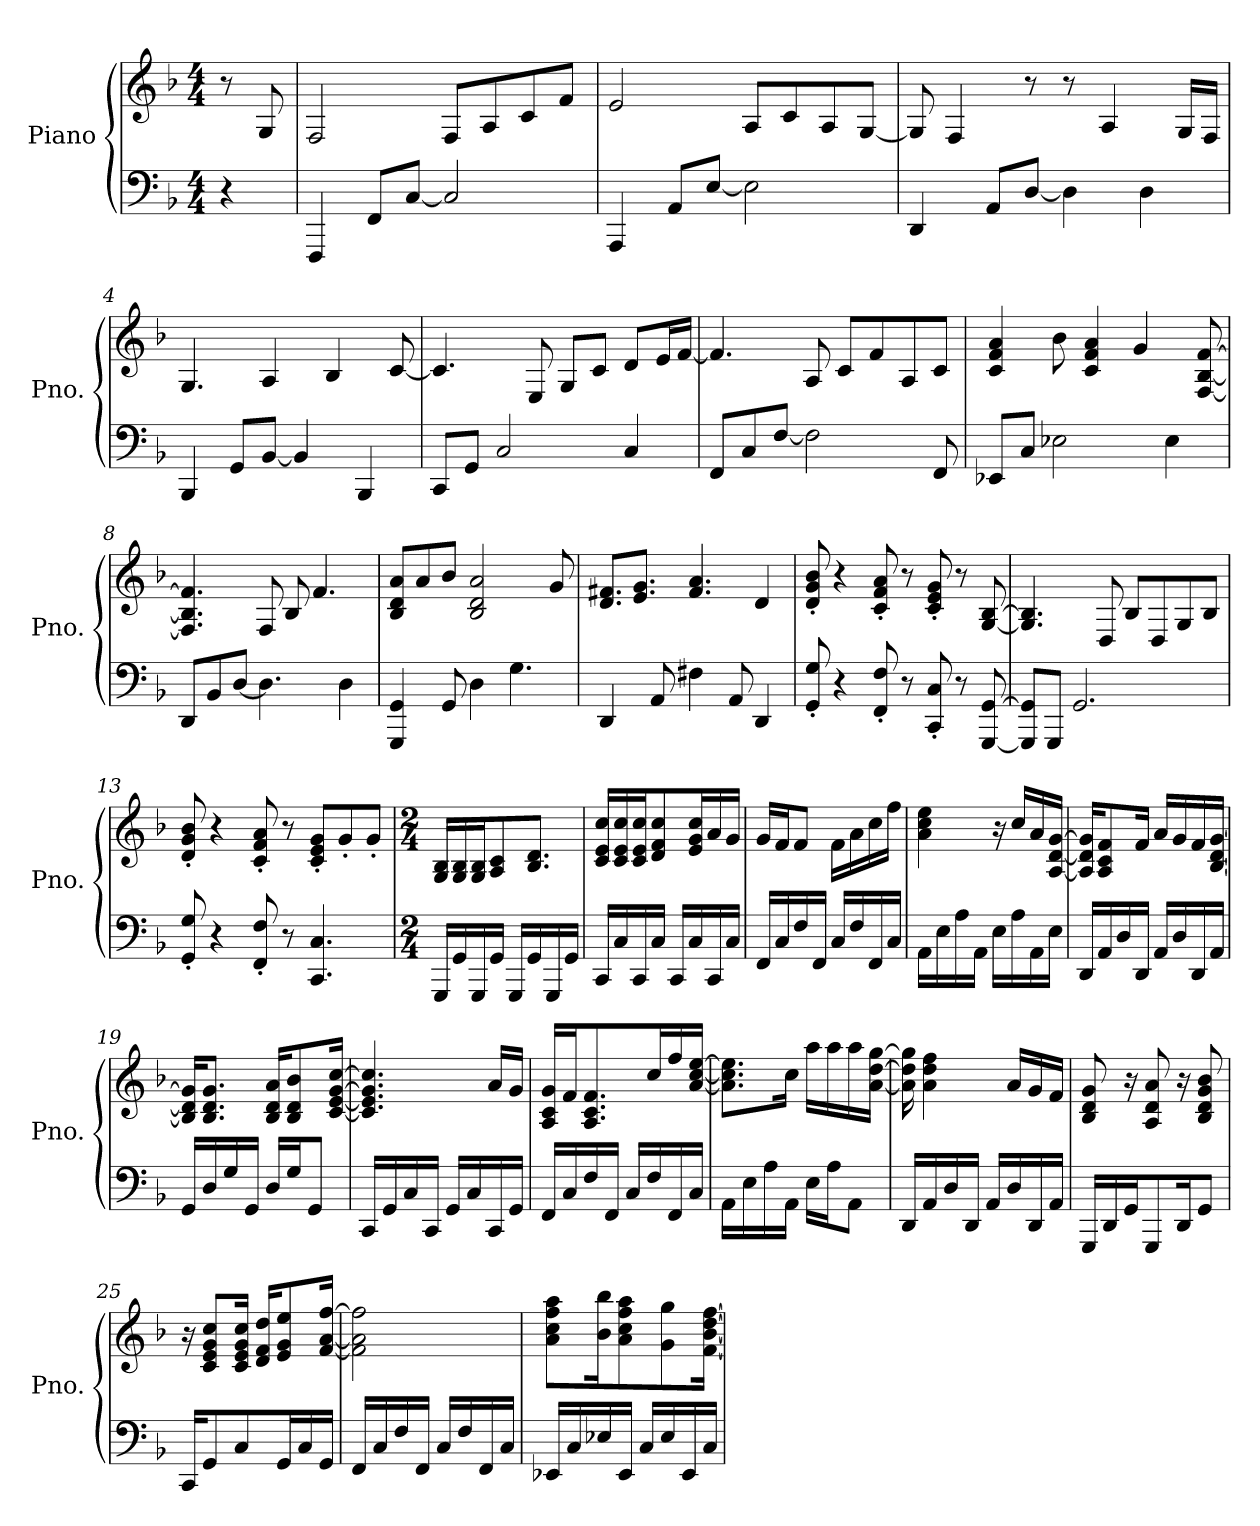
**kern	**kern
*part1	*part1
*staff2	*staff1
*I"Piano	*
*I'Pno.	*
*clefF4	*clefG2
*k[b-]	*k[b-]
*M4/4	*M4/4
*MM90	*MM90
=	=
4r	8r
.	8G/
=1	=1
4FFF/	2F/
8FF/L	.
[8C/J	.
2C/]	8F/L
.	8A/
.	8c/
.	8f/J
=2	=2
4AAA/	2e/
8AA/L	.
[8E/J	.
2E\]	8A/L
.	8c/
.	8A/
.	[8G/J
=3	=3
4DD/	8G/]
.	4F/
8AA/L	.
[8D/J	8r
4D\]	8r
.	4A/
4D\	.
.	16G/LL
.	16F/JJ
=4	=4
4BBB-/	4.G/
8GG/L	.
[8BB-/J	4A/
4BB-/]	.
.	4B-/
4BBB-/	.
.	[8c/
=5	=5
8CC/L	4.c/]
8GG/J	.
2C/	.
.	8E/
.	8G/L
.	8c/J
4C/	8d/L
.	16e/L
.	[16f/JJ
!!LO:LB:g=z
=6	=6
8FF/L	4.f/]
8C/	.
[8F/J	.
2F\]	8A/
.	8c/L
.	8f/
.	8A/
8FF/	8c/J
=7	=7
8EE-X/L	4c/ 4f/ 4a/
8C/J	.
2E-X\	8b-\
.	4c/ 4f/ 4a/
.	4g/
4E-\	.
.	[8F/ [8B-/ [8f/
=8	=8
8DD/L	4.F/] 4.B-/] 4.f/]
8BB-/	.
[8D/J	.
4.D\]	8F/
.	8B-/
.	4.f/
4D\	.
=9	=9
4GGG/ 4GG/	8B-/ 8d/ 8a/L
.	8a/
8GG/	8b-/J
4D\	2B-/ 2d/ 2a/
4.G\	.
.	8g/
=10	=10
4DD/	8.d/ 8.f#X/L
.	8.e/ 8.g/J
8AA/	.
4F#X\	4.f#/ 4.a/
8AA/	.
4DD/	4d/
=11	=11
8GG/' 8G/'	8d/' 8g/' 8b-/'
4r	4r
8FF/' 8F/'	8c/' 8f/' 8a/'
8r	8r
8CC/' 8C/'	8c/' 8e/' 8g/'
8r	8r
[8GGG/ [8GG/	[8G/ [8B-/
!!LO:LB:g=z
=12	=12
8GGG/] 8GG/]L	4.G/] 4.B-/]
8GGG/J	.
2.GG/	.
.	8D/
.	8B-/L
.	8D/
.	8G/
.	8B-/J
=13	=13
8GG/' 8G/'	8d/' 8g/' 8b-/'
4r	4r
8FF/' 8F/'	8c/' 8f/' 8a/'
8r	8r
4.CC/ 4.C/	8c/' 8e/' 8g/'L
.	8g'/
.	8g'/J
=14	=14
*M2/4	*M2/4
*	*MM80
16GGG/LL	16G/ 16B-/LL
16GG/	16G/ 16B-/
16GGG/	16G/ 16B-/J
16GG/JJ	8A/ 8c/
16GGG/LL	.
16GG/	8.B-/ 8.d/J
16GGG/	.
16GG/JJ	.
=15	=15
16CC/LL	16c/ 16e/ 16cc/LL
16C/	16c/ 16e/ 16cc/
16CC/	16c/ 16e/ 16cc/J
16C/JJ	8d/ 8f/ 8cc/
16CC/LL	.
16C/	16e/ 16g/ 16cc/L
16CC/	16a/
16C/JJ	16g/JJ
=16	=16
16FF/LL	16g/LL
16C/	16f/J
16F/	8f/J
16FF/JJ	.
16C/LL	16f\LL
16F/	16a\
16FF/	16cc\
16C/JJ	16ff\JJ
!!LO:LB:g=z
=17	=17
16AA\LL	4a\ 4cc\ 4ee\
16E\	.
16A\	.
16AA\JJ	.
16E\LL	16r
16A\	16cc/LL
16AA\	16a/
16E\JJ	[16A/ [16d/ [16g/JJ
=18	=18
16DD/LL	16A/] 16d/] 16g/]KL
16AA/	8A/ 8c/ 8f/
16D/	.
16DD/JJ	16f/Jk
16AA/LL	16a/LL
16D/	16g/
16DD/	16f/
16AA/JJ	[16B-/ [16d/ [16g/JJ
=19	=19
16GG/LL	16B-/] 16d/] 16g/]KL
16D/	8.B-/ 8.d/ 8.g/J
16G/	.
16GG/JJ	.
16D/LL	16B-/ 16d/ 16a/KL
16G/J	8B-/ 8d/ 8b-/
8GG/J	.
.	[16c/ [16e/ [16g/ [16cc/Jk
=20	=20
16CC/LL	4.c/] 4.e/] 4.g/] 4.cc/]
16GG/	.
16C/	.
16CC/JJ	.
16GG/LL	.
16C/	.
16CC/	16a/LL
16GG/JJ	16g/JJ
=21	=21
16FF/LL	16A/ 16c/ 16g/LL
16C/	16f/J
16F/	8.A/ 8.c/ 8.f/
16FF/JJ	.
16C/LL	.
16F/	16cc/L
16FF/	16ff/
16C/JJ	[16a/ [16cc/ [16ee/JJ
=22	=22
16AA\LL	8.a\] 8.cc\] 8.ee\]L
16E\	.
16A\	.
16AA\JJ	16cc\Jk
16E\LL	16aa\LL
16A\J	16aa\
8AA\J	16aa\
.	[16a\ [16dd\ [16gg\JJ
!!LO:LB:g=z
=23	=23
16DD/LL	16a\] 16dd\] 16gg\]
16AA/	4a\ 4dd\ 4ff\
16D/	.
16DD/JJ	.
16AA/LL	.
16D/	16a/LL
16DD/	16g/
16AA/JJ	16f/JJ
=24	=24
16GGG/LL	8B-/ 8d/ 8g/
16DD/	.
16GG/J	16r
8GGG/	8A/ 8d/ 8a/
16DD/K	16r
8GG/J	8B-/ 8d/ 8g/ 8b-/
=25	=25
16CC/KL	16r
8GG/	8c/ 8e/ 8g/ 8cc/L
8C/	16c/ 16e/ 16g/ 16cc/Jk
.	16d/ 16f/ 16dd/KL
16GG/L	8e/ 8g/ 8ee/
16C/	.
16GG/JJ	[16f/ [16a/ [16ff/Jk
=26	=26
16FF/LL	2f\] 2a\] 2ff\]
16C/	.
16F/	.
16FF/JJ	.
16C/LL	.
16F/	.
16FF/	.
16C/JJ	.
=27	=27
16EE-X/LL	8a\ 8cc\ 8ff\ 8aa\L
16C/	.
16E-X/	16b-\ 16bb-\K
16EE-/JJ	8a\ 8cc\ 8ff\ 8aa\
16C/LL	.
16E-/	8g\ 8gg\
16EE-/	.
16C/JJ	[16f\ [16b-\ [16dd\ [16ff\Jk
=	=
*-	*-
